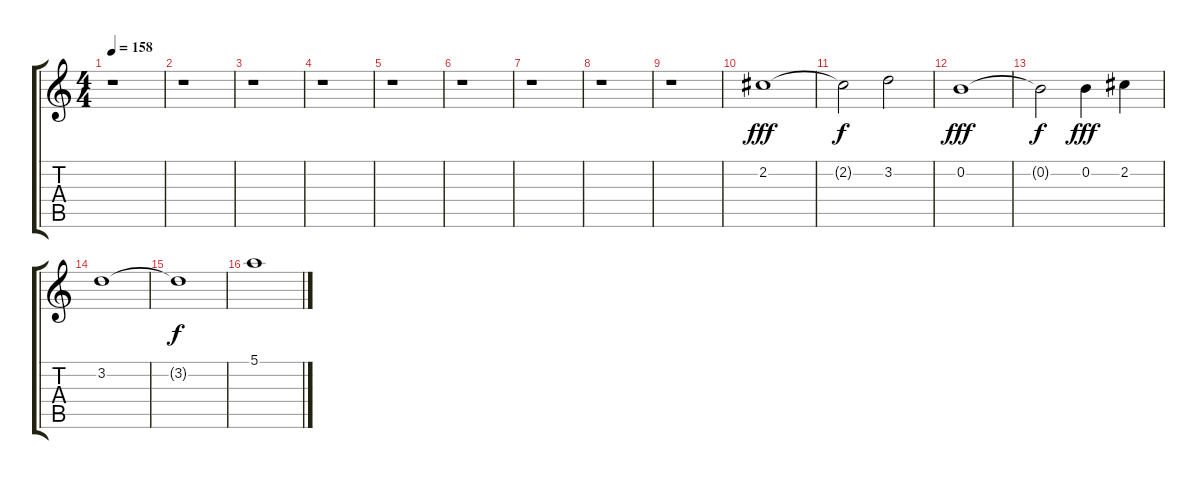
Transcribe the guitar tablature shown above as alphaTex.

\track "" {instrument overdrivenguitar}
\staff {score tabs}
\tuning (E4 B3 G3 D3 A2 E2) {hide}
\ts (4 4)
\tempo 158
\clef g2
\ks c
r.1{dy fff} |
r.1 |
r.1 |
r.1 |
r.1 |
r.1 |
r.1 |
r.1 |
r.1 |
2.2.1 |
2.2{t}.2{dy f} 3.2.2 |
0.2.1{dy fff} |
0.2{t}.2{dy f} 0.2.4{dy fff} 2.2.4 |
3.2.1 |
3.2{t}.1{dy f} |
5.1.1
